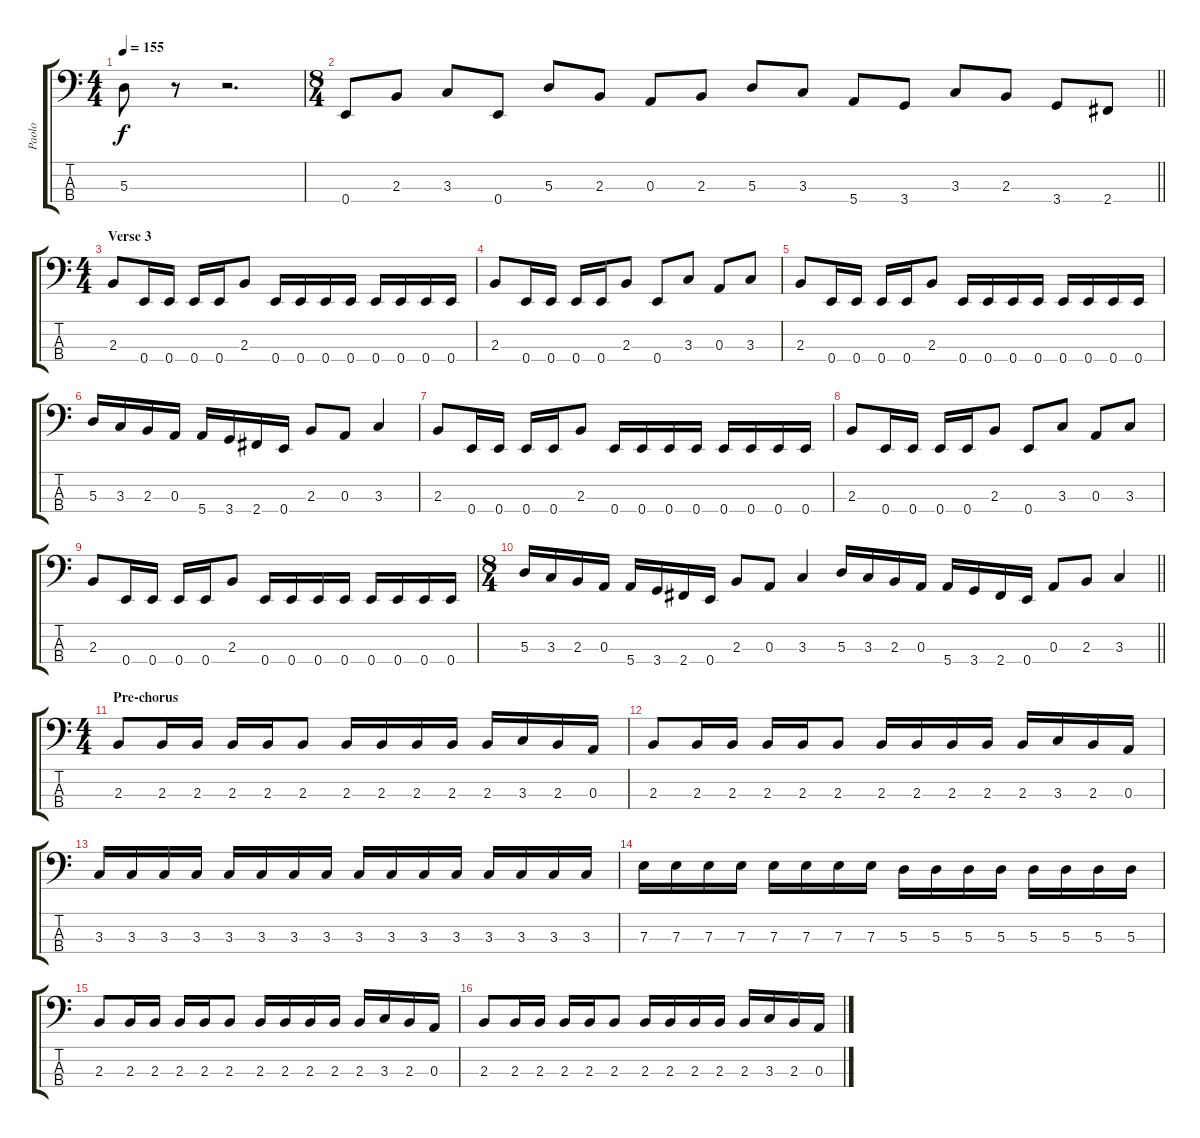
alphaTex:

\track ("Paolo" "Paolo") {instrument electricbassfinger}
\staff {score tabs}
\tuning (G2 D2 A1 E1) {hide}
\ts (4 4)
\tempo 155
\clef f4
\ks c
5.3.8{dy f} r.8 r.2{d} |
\ts (8 4)
\barLineRight lightlight
0.4.8 2.3.8 3.3.8 0.4.8 5.3.8 2.3.8 0.3.8 2.3.8 5.3.8 3.3.8 5.4.8 3.4.8 3.3.8 2.3.8 3.4.8 2.4.8 |
\ts (4 4)
\section ("" "Verse 3")
2.3.8 0.4.16 0.4.16 0.4.16 0.4.16 2.3.8 0.4.16 0.4.16 0.4.16 0.4.16 0.4.16 0.4.16 0.4.16 0.4.16 |
2.3.8 0.4.16 0.4.16 0.4.16 0.4.16 2.3.8 0.4.8 3.3.8 0.3.8 3.3.8 |
2.3.8 0.4.16 0.4.16 0.4.16 0.4.16 2.3.8 0.4.16 0.4.16 0.4.16 0.4.16 0.4.16 0.4.16 0.4.16 0.4.16 |
5.3.16 3.3.16 2.3.16 0.3.16 5.4.16 3.4.16 2.4.16 0.4.16 2.3.8 0.3.8 3.3.4 |
2.3.8 0.4.16 0.4.16 0.4.16 0.4.16 2.3.8 0.4.16 0.4.16 0.4.16 0.4.16 0.4.16 0.4.16 0.4.16 0.4.16 |
2.3.8 0.4.16 0.4.16 0.4.16 0.4.16 2.3.8 0.4.8 3.3.8 0.3.8 3.3.8 |
2.3.8 0.4.16 0.4.16 0.4.16 0.4.16 2.3.8 0.4.16 0.4.16 0.4.16 0.4.16 0.4.16 0.4.16 0.4.16 0.4.16 |
\ts (8 4)
\barLineRight lightlight
5.3.16 3.3.16 2.3.16 0.3.16 5.4.16 3.4.16 2.4.16 0.4.16 2.3.8 0.3.8 3.3.4 5.3.16 3.3.16 2.3.16 0.3.16 5.4.16 3.4.16 2.4.16 0.4.16 0.3.8 2.3.8 3.3.4 |
\ts (4 4)
\section ("" "Pre-chorus")
2.3.8 2.3.16 2.3.16 2.3.16 2.3.16 2.3.8 2.3.16 2.3.16 2.3.16 2.3.16 2.3.16 3.3.16 2.3.16 0.3.16 |
2.3.8 2.3.16 2.3.16 2.3.16 2.3.16 2.3.8 2.3.16 2.3.16 2.3.16 2.3.16 2.3.16 3.3.16 2.3.16 0.3.16 |
3.3.16 3.3.16 3.3.16 3.3.16 3.3.16 3.3.16 3.3.16 3.3.16 3.3.16 3.3.16 3.3.16 3.3.16 3.3.16 3.3.16 3.3.16 3.3.16 |
7.3.16 7.3.16 7.3.16 7.3.16 7.3.16 7.3.16 7.3.16 7.3.16 5.3.16 5.3.16 5.3.16 5.3.16 5.3.16 5.3.16 5.3.16 5.3.16 |
2.3.8 2.3.16 2.3.16 2.3.16 2.3.16 2.3.8 2.3.16 2.3.16 2.3.16 2.3.16 2.3.16 3.3.16 2.3.16 0.3.16 |
2.3.8 2.3.16 2.3.16 2.3.16 2.3.16 2.3.8 2.3.16 2.3.16 2.3.16 2.3.16 2.3.16 3.3.16 2.3.16 0.3.16
